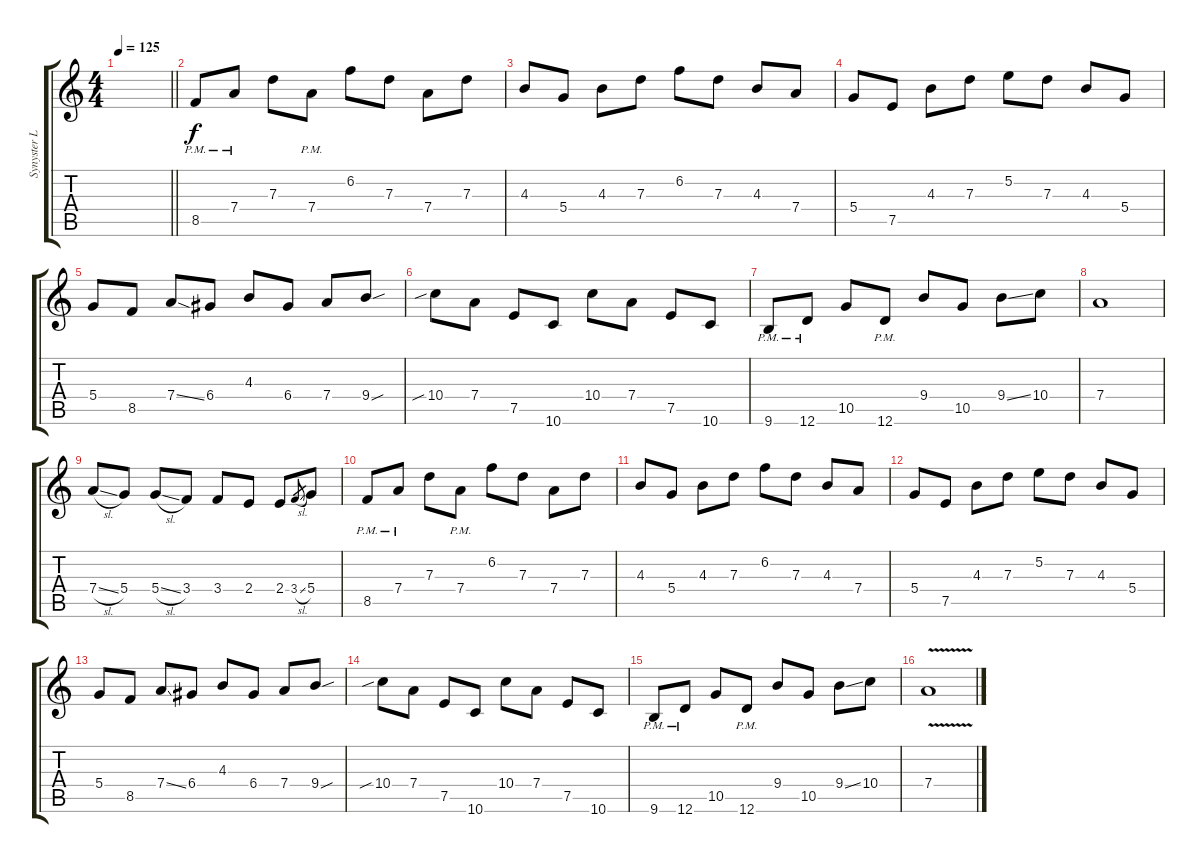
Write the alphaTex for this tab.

\track ("Synyster Lead" "Synyster L") {instrument distortionguitar}
\staff {score tabs}
\tuning (E4 B3 G3 D3 A2 D2) {hide}
\ts (4 4)
\tempo 125
\clef g2
\barLineRight lightlight
\ks c
|
8.5{pm}.8 7.4{pm}.8 7.3.8 7.4{pm}.8 6.2.8 7.3.8 7.4.8 7.3.8 |
4.3.8 5.4.8 4.3.8 7.3.8 6.2.8 7.3.8 4.3.8 7.4.8 |
5.4.8 7.5.8 4.3.8 7.3.8 5.2.8 7.3.8 4.3.8 5.4.8 |
5.4.8 8.5.8 7.4{ss}.8 6.4.8 4.3.8 6.4.8 7.4.8 9.4{sou}.8 |
10.4{sib}.8 7.4.8 7.5.8 10.6.8 10.4.8 7.4.8 7.5.8 10.6.8 |
9.6{pm}.8 12.6{pm}.8 10.5.8 12.6{pm}.8 9.4.8 10.5.8 9.4{ss}.8 10.4.8 |
7.4.1 |
7.4{sl}.8 5.4.8 5.4{sl}.8 3.4.8 3.4.8 2.4.8 2.4.8 3.4{sl}.8{gr} 5.4.8 |
8.5{pm}.8 7.4{pm}.8 7.3.8 7.4{pm}.8 6.2.8 7.3.8 7.4.8 7.3.8 |
4.3.8 5.4.8 4.3.8 7.3.8 6.2.8 7.3.8 4.3.8 7.4.8 |
5.4.8 7.5.8 4.3.8 7.3.8 5.2.8 7.3.8 4.3.8 5.4.8 |
5.4.8 8.5.8 7.4{ss}.8 6.4.8 4.3.8 6.4.8 7.4.8 9.4{sou}.8 |
10.4{sib}.8 7.4.8 7.5.8 10.6.8 10.4.8 7.4.8 7.5.8 10.6.8 |
9.6{pm}.8 12.6{pm}.8 10.5.8 12.6{pm}.8 9.4.8 10.5.8 9.4{ss}.8 10.4.8 |
7.4{v}.1
